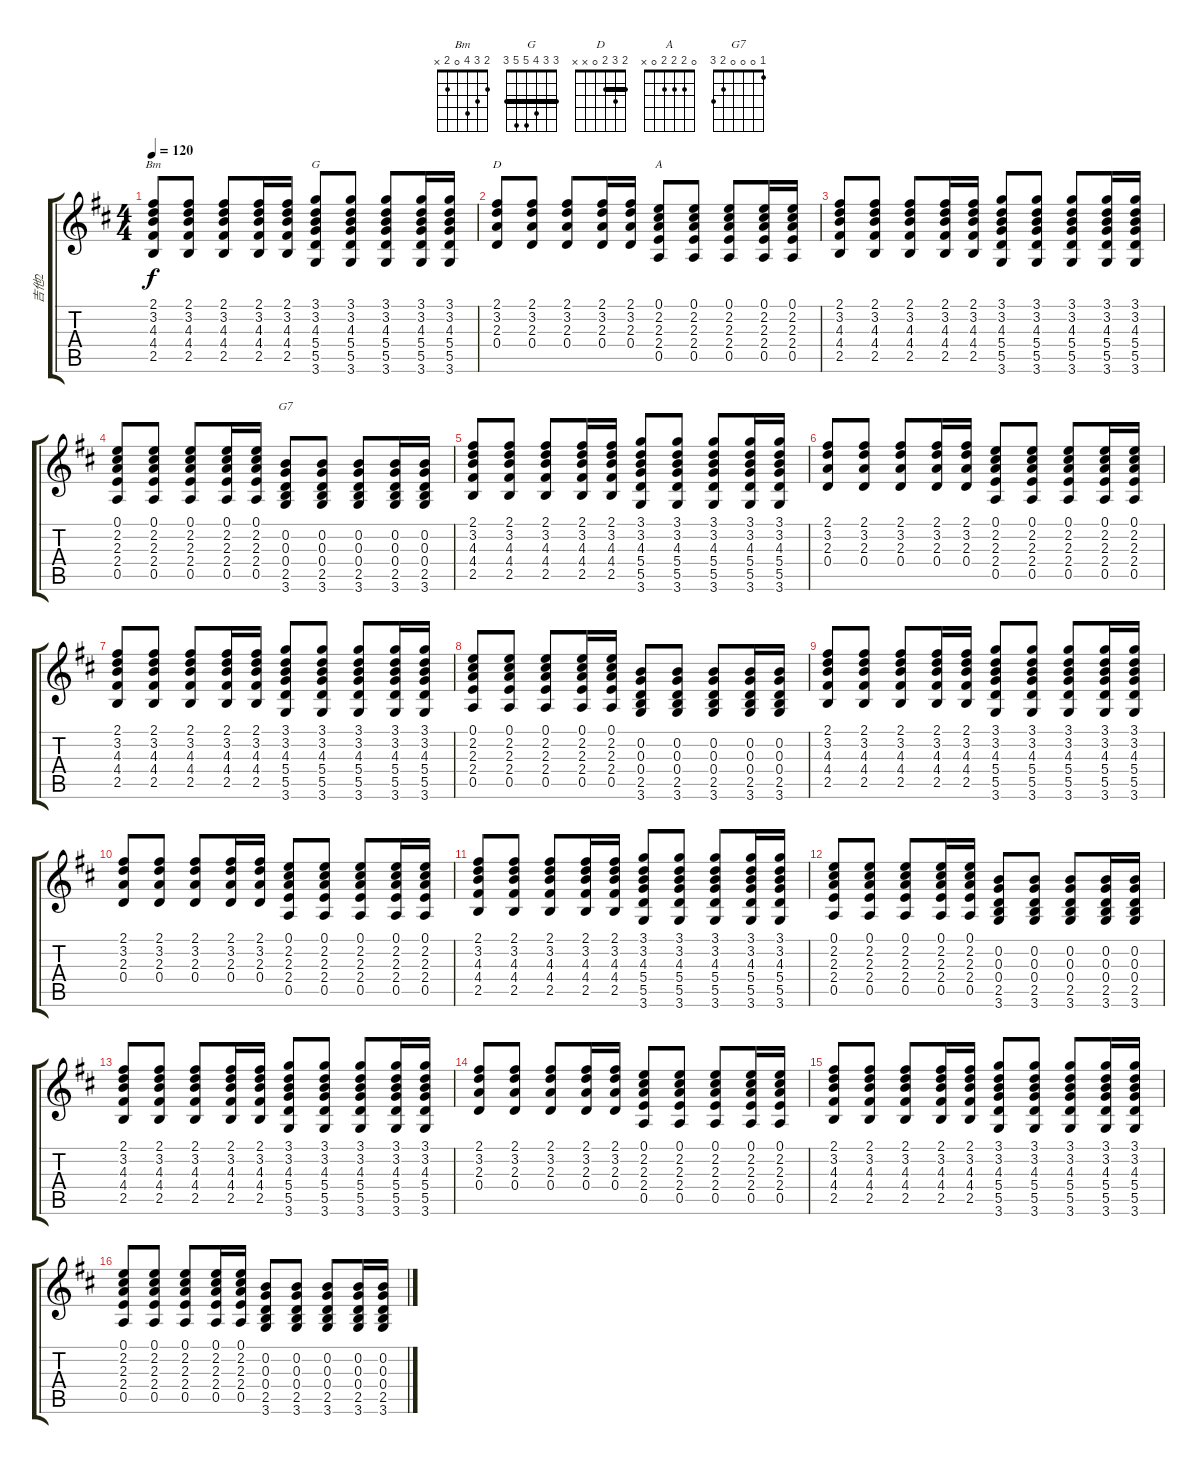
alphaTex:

\track ("吉他2" "吉他2") {instrument acousticguitarsteel}
\staff {score tabs}
\tuning (E4 B3 G3 D3 A2 E2) {hide}
\chord ("Bm" 2 3 4 0 2 x)
\chord ("G" 3 3 4 5 5 3) {barre 3}
\chord ("D" 2 3 2 0 x x) {barre 2}
\chord ("A" 0 2 2 2 0 x)
\chord ("G7" 1 0 0 0 2 3)
\ts (4 4)
\tempo 120
\clef g2
\ks d
(2.1 3.2 4.3 4.4 2.5).8{ch "Bm" dy f} (2.1 3.2 4.3 4.4 2.5).8 (2.1 3.2 4.3 4.4 2.5).8 (2.1 3.2 4.3 4.4 2.5).16 (2.1 3.2 4.3 4.4 2.5).16 (3.1 3.2 4.3 5.4 5.5 3.6).8{ch "G"} (3.1 3.2 4.3 5.4 5.5 3.6).8 (3.1 3.2 4.3 5.4 5.5 3.6).8 (3.1 3.2 4.3 5.4 5.5 3.6).16 (3.1 3.2 4.3 5.4 5.5 3.6).16 |
(2.1 3.2 2.3 0.4).8{ch "D"} (2.1 3.2 2.3 0.4).8 (2.1 3.2 2.3 0.4).8 (2.1 3.2 2.3 0.4).16 (2.1 3.2 2.3 0.4).16 (0.1 2.2 2.3 2.4 0.5).8{ch "A"} (0.1 2.2 2.3 2.4 0.5).8 (0.1 2.2 2.3 2.4 0.5).8 (0.1 2.2 2.3 2.4 0.5).16 (0.1 2.2 2.3 2.4 0.5).16 |
(2.1 3.2 4.3 4.4 2.5).8 (2.1 3.2 4.3 4.4 2.5).8 (2.1 3.2 4.3 4.4 2.5).8 (2.1 3.2 4.3 4.4 2.5).16 (2.1 3.2 4.3 4.4 2.5).16 (3.1 3.2 4.3 5.4 5.5 3.6).8 (3.1 3.2 4.3 5.4 5.5 3.6).8 (3.1 3.2 4.3 5.4 5.5 3.6).8 (3.1 3.2 4.3 5.4 5.5 3.6).16 (3.1 3.2 4.3 5.4 5.5 3.6).16 |
(0.1 2.2 2.3 2.4 0.5).8 (0.1 2.2 2.3 2.4 0.5).8 (0.1 2.2 2.3 2.4 0.5).8 (0.1 2.2 2.3 2.4 0.5).16 (0.1 2.2 2.3 2.4 0.5).16 (0.2 0.3 0.4 2.5 3.6).8{ch "G7"} (0.2 0.3 0.4 2.5 3.6).8 (0.2 0.3 0.4 2.5 3.6).8 (0.2 0.3 0.4 2.5 3.6).16 (0.2 0.3 0.4 2.5 3.6).16 |
(2.1 3.2 4.3 4.4 2.5).8 (2.1 3.2 4.3 4.4 2.5).8 (2.1 3.2 4.3 4.4 2.5).8 (2.1 3.2 4.3 4.4 2.5).16 (2.1 3.2 4.3 4.4 2.5).16 (3.1 3.2 4.3 5.4 5.5 3.6).8 (3.1 3.2 4.3 5.4 5.5 3.6).8 (3.1 3.2 4.3 5.4 5.5 3.6).8 (3.1 3.2 4.3 5.4 5.5 3.6).16 (3.1 3.2 4.3 5.4 5.5 3.6).16 |
(2.1 3.2 2.3 0.4).8 (2.1 3.2 2.3 0.4).8 (2.1 3.2 2.3 0.4).8 (2.1 3.2 2.3 0.4).16 (2.1 3.2 2.3 0.4).16 (0.1 2.2 2.3 2.4 0.5).8 (0.1 2.2 2.3 2.4 0.5).8 (0.1 2.2 2.3 2.4 0.5).8 (0.1 2.2 2.3 2.4 0.5).16 (0.1 2.2 2.3 2.4 0.5).16 |
(2.1 3.2 4.3 4.4 2.5).8 (2.1 3.2 4.3 4.4 2.5).8 (2.1 3.2 4.3 4.4 2.5).8 (2.1 3.2 4.3 4.4 2.5).16 (2.1 3.2 4.3 4.4 2.5).16 (3.1 3.2 4.3 5.4 5.5 3.6).8 (3.1 3.2 4.3 5.4 5.5 3.6).8 (3.1 3.2 4.3 5.4 5.5 3.6).8 (3.1 3.2 4.3 5.4 5.5 3.6).16 (3.1 3.2 4.3 5.4 5.5 3.6).16 |
(0.1 2.2 2.3 2.4 0.5).8 (0.1 2.2 2.3 2.4 0.5).8 (0.1 2.2 2.3 2.4 0.5).8 (0.1 2.2 2.3 2.4 0.5).16 (0.1 2.2 2.3 2.4 0.5).16 (0.2 0.3 0.4 2.5 3.6).8 (0.2 0.3 0.4 2.5 3.6).8 (0.2 0.3 0.4 2.5 3.6).8 (0.2 0.3 0.4 2.5 3.6).16 (0.2 0.3 0.4 2.5 3.6).16 |
(2.1 3.2 4.3 4.4 2.5).8 (2.1 3.2 4.3 4.4 2.5).8 (2.1 3.2 4.3 4.4 2.5).8 (2.1 3.2 4.3 4.4 2.5).16 (2.1 3.2 4.3 4.4 2.5).16 (3.1 3.2 4.3 5.4 5.5 3.6).8 (3.1 3.2 4.3 5.4 5.5 3.6).8 (3.1 3.2 4.3 5.4 5.5 3.6).8 (3.1 3.2 4.3 5.4 5.5 3.6).16 (3.1 3.2 4.3 5.4 5.5 3.6).16 |
(2.1 3.2 2.3 0.4).8 (2.1 3.2 2.3 0.4).8 (2.1 3.2 2.3 0.4).8 (2.1 3.2 2.3 0.4).16 (2.1 3.2 2.3 0.4).16 (0.1 2.2 2.3 2.4 0.5).8 (0.1 2.2 2.3 2.4 0.5).8 (0.1 2.2 2.3 2.4 0.5).8 (0.1 2.2 2.3 2.4 0.5).16 (0.1 2.2 2.3 2.4 0.5).16 |
(2.1 3.2 4.3 4.4 2.5).8 (2.1 3.2 4.3 4.4 2.5).8 (2.1 3.2 4.3 4.4 2.5).8 (2.1 3.2 4.3 4.4 2.5).16 (2.1 3.2 4.3 4.4 2.5).16 (3.1 3.2 4.3 5.4 5.5 3.6).8 (3.1 3.2 4.3 5.4 5.5 3.6).8 (3.1 3.2 4.3 5.4 5.5 3.6).8 (3.1 3.2 4.3 5.4 5.5 3.6).16 (3.1 3.2 4.3 5.4 5.5 3.6).16 |
(0.1 2.2 2.3 2.4 0.5).8 (0.1 2.2 2.3 2.4 0.5).8 (0.1 2.2 2.3 2.4 0.5).8 (0.1 2.2 2.3 2.4 0.5).16 (0.1 2.2 2.3 2.4 0.5).16 (0.2 0.3 0.4 2.5 3.6).8 (0.2 0.3 0.4 2.5 3.6).8 (0.2 0.3 0.4 2.5 3.6).8 (0.2 0.3 0.4 2.5 3.6).16 (0.2 0.3 0.4 2.5 3.6).16 |
(2.1 3.2 4.3 4.4 2.5).8 (2.1 3.2 4.3 4.4 2.5).8 (2.1 3.2 4.3 4.4 2.5).8 (2.1 3.2 4.3 4.4 2.5).16 (2.1 3.2 4.3 4.4 2.5).16 (3.1 3.2 4.3 5.4 5.5 3.6).8 (3.1 3.2 4.3 5.4 5.5 3.6).8 (3.1 3.2 4.3 5.4 5.5 3.6).8 (3.1 3.2 4.3 5.4 5.5 3.6).16 (3.1 3.2 4.3 5.4 5.5 3.6).16 |
(2.1 3.2 2.3 0.4).8 (2.1 3.2 2.3 0.4).8 (2.1 3.2 2.3 0.4).8 (2.1 3.2 2.3 0.4).16 (2.1 3.2 2.3 0.4).16 (0.1 2.2 2.3 2.4 0.5).8 (0.1 2.2 2.3 2.4 0.5).8 (0.1 2.2 2.3 2.4 0.5).8 (0.1 2.2 2.3 2.4 0.5).16 (0.1 2.2 2.3 2.4 0.5).16 |
(2.1 3.2 4.3 4.4 2.5).8 (2.1 3.2 4.3 4.4 2.5).8 (2.1 3.2 4.3 4.4 2.5).8 (2.1 3.2 4.3 4.4 2.5).16 (2.1 3.2 4.3 4.4 2.5).16 (3.1 3.2 4.3 5.4 5.5 3.6).8 (3.1 3.2 4.3 5.4 5.5 3.6).8 (3.1 3.2 4.3 5.4 5.5 3.6).8 (3.1 3.2 4.3 5.4 5.5 3.6).16 (3.1 3.2 4.3 5.4 5.5 3.6).16 |
(0.1 2.2 2.3 2.4 0.5).8 (0.1 2.2 2.3 2.4 0.5).8 (0.1 2.2 2.3 2.4 0.5).8 (0.1 2.2 2.3 2.4 0.5).16 (0.1 2.2 2.3 2.4 0.5).16 (0.2 0.3 0.4 2.5 3.6).8 (0.2 0.3 0.4 2.5 3.6).8 (0.2 0.3 0.4 2.5 3.6).8 (0.2 0.3 0.4 2.5 3.6).16 (0.2 0.3 0.4 2.5 3.6).16
